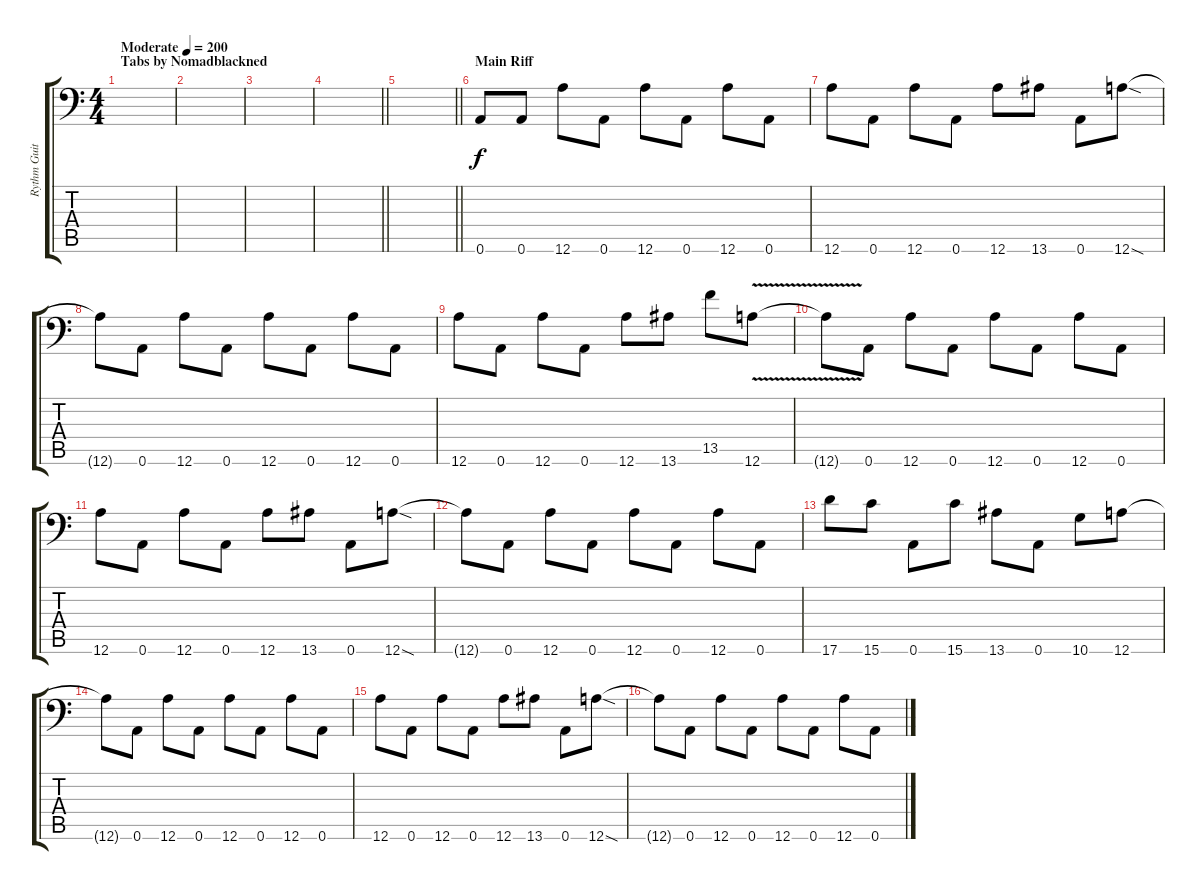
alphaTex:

\track ("Rythm Guitar" "Rythm Guit") {instrument distortionguitar}
\staff {score tabs}
\tuning (B3 Gb3 D3 A2 E2 A1) {hide}
\ts (4 4)
\section ("" "Tabs by Nomadblackned")
\tempo (200 "Moderate")
\clef f4
\ks c
|
|
|
\barLineRight lightlight
|
\section ("" "")
\barLineRight lightlight
|
\section ("" "Main Riff")
0.6.8 0.6.8 12.6.8 0.6.8 12.6.8 0.6.8 12.6.8 0.6.8 |
12.6.8 0.6.8 12.6.8 0.6.8 12.6.8 13.6.8 0.6.8 12.6{sod}.8 |
12.6{t}.8 0.6.8 12.6.8 0.6.8 12.6.8 0.6.8 12.6.8 0.6.8 |
12.6.8 0.6.8 12.6.8 0.6.8 12.6.8 13.6.8 13.5.8 12.6{v}.8 |
12.6{t}.8 0.6.8 12.6.8 0.6.8 12.6.8 0.6.8 12.6.8 0.6.8 |
12.6.8 0.6.8 12.6.8 0.6.8 12.6.8 13.6.8 0.6.8 12.6{sod}.8 |
12.6{t}.8 0.6.8 12.6.8 0.6.8 12.6.8 0.6.8 12.6.8 0.6.8 |
17.6.8 15.6.8 0.6.8 15.6.8 13.6.8 0.6.8 10.6.8 12.6.8 |
12.6{t}.8 0.6.8 12.6.8 0.6.8 12.6.8 0.6.8 12.6.8 0.6.8 |
12.6.8 0.6.8 12.6.8 0.6.8 12.6.8 13.6.8 0.6.8 12.6{sod}.8 |
12.6{t}.8 0.6.8 12.6.8 0.6.8 12.6.8 0.6.8 12.6.8 0.6.8
